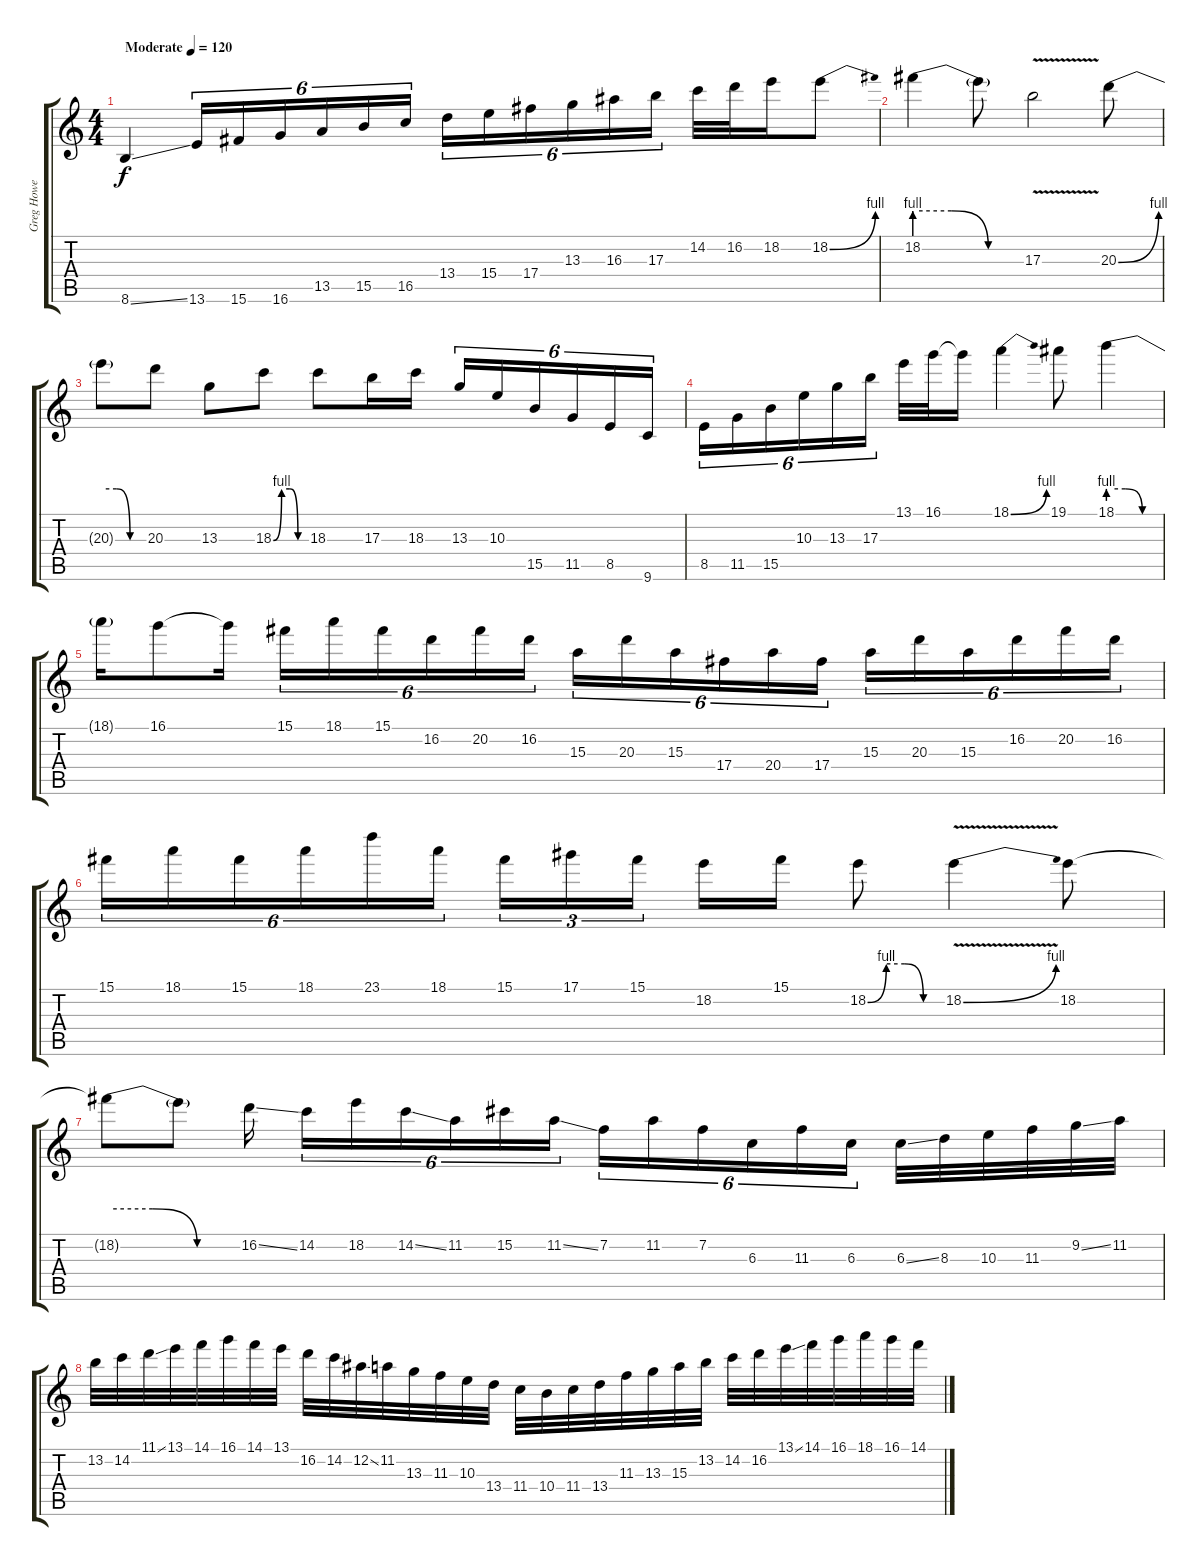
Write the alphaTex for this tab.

\track ("Greg Howe" "Greg Howe") {instrument overdrivenguitar}
\staff {score tabs}
\tuning (Eb4 Bb3 Gb3 Db3 Ab2 Eb2) {hide}
\ts (4 4)
\tempo (120 "Moderate")
\clef g2
\ks c
8.6{ss}.4{dy f instrument overdrivenguitar} 13.6.16{tu (6 4)} 15.6.16{tu (6 4)} 16.6.16{tu (6 4)} 13.5.16{tu (6 4)} 15.5.16{tu (6 4)} 16.5.16{tu (6 4)} 13.4.16{tu (6 4)} 15.4.16{tu (6 4)} 17.4.16{tu (6 4)} 13.3.16{tu (6 4)} 16.3.16{tu (6 4)} 17.3.16{tu (6 4)} 14.2.32 16.2.32 18.2.16 18.2{be (bend 0 0 60 4)}.8 |
18.2{be (custom 0 4 20 4 40 0 60 0)}.4 18.2{t}.8 17.3{v}.2 20.3{be (bend 0 0 60 4)}.8 |
20.3{be (custom 0 4 20 4 40 0 60 0) t}.8 20.3.8 13.3.8 18.3{be (custom 0 0 15 4 30 4 45 0 60 0)}.8 18.3.8 17.3.16 18.3.16 13.3.16{tu (6 4)} 10.3.16{tu (6 4)} 15.5.16{tu (6 4)} 11.5.16{tu (6 4)} 8.5.16{tu (6 4)} 9.6.16{tu (6 4)} |
8.5.16{tu (6 4)} 11.5.16{tu (6 4)} 15.5.16{tu (6 4)} 10.3.16{tu (6 4)} 13.3.16{tu (6 4)} 17.3.16{tu (6 4)} 13.1.32 16.1.32 16.1{t}.16 18.1{be (bend 0 0 60 4)}.4 19.1.8 18.1{be (custom 0 4 20 4 40 0 60 0)}.4 |
18.1{t}.16 16.1.8 16.1{t}.16 15.1.16{tu (6 4)} 18.1.16{tu (6 4)} 15.1.16{tu (6 4)} 16.2.16{tu (6 4)} 20.2.16{tu (6 4)} 16.2.16{tu (6 4)} 15.3.16{tu (6 4)} 20.3.16{tu (6 4)} 15.3.16{tu (6 4)} 17.4.16{tu (6 4)} 20.4.16{tu (6 4)} 17.4.16{tu (6 4)} 15.3.16{tu (6 4)} 20.3.16{tu (6 4)} 15.3.16{tu (6 4)} 16.2.16{tu (6 4)} 20.2.16{tu (6 4)} 16.2.16{tu (6 4)} |
15.1.16{tu (6 4)} 18.1.16{tu (6 4)} 15.1.16{tu (6 4)} 18.1.16{tu (6 4)} 23.1.16{tu (6 4)} 18.1.16{tu (6 4)} 15.1.16{tu (3 2)} 17.1.16{tu (3 2)} 15.1.16{tu (3 2)} 18.2.16 15.1.16 18.2{be (custom 0 0 15 4 30 4 45 0 60 0)}.8 18.2{be (bend 0 0 60 4) v}.4 18.2.8 |
18.2{be (custom 0 4 20 4 40 0 60 0) t}.8 18.2{t}.8 16.2{ss}.16 14.2.16{tu (6 4)} 18.2.16{tu (6 4)} 14.2{ss}.16{tu (6 4)} 11.2.16{tu (6 4)} 15.2.16{tu (6 4)} 11.2{ss}.16{tu (6 4)} 7.2.16{tu (6 4)} 11.2.16{tu (6 4)} 7.2.16{tu (6 4)} 6.3.16{tu (6 4)} 11.3.16{tu (6 4)} 6.3.16{tu (6 4)} 6.3{ss}.32 8.3.32 10.3.32 11.3.32 9.2{ss}.32 11.2.32 |
13.2.32 14.2.32 11.1{ss}.32 13.1.32 14.1.32 16.1.32 14.1.32 13.1.32 16.2.32 14.2.32 12.2{ss}.32 11.2.32 13.3.32 11.3.32 10.3.32 13.4.32 11.4.32 10.4.32 11.4.32 13.4.32 11.3.32 13.3.32 15.3.32 13.2.32 14.2.32 16.2.32 13.1{ss}.32 14.1.32 16.1.32 18.1.32 16.1.32 14.1.32
